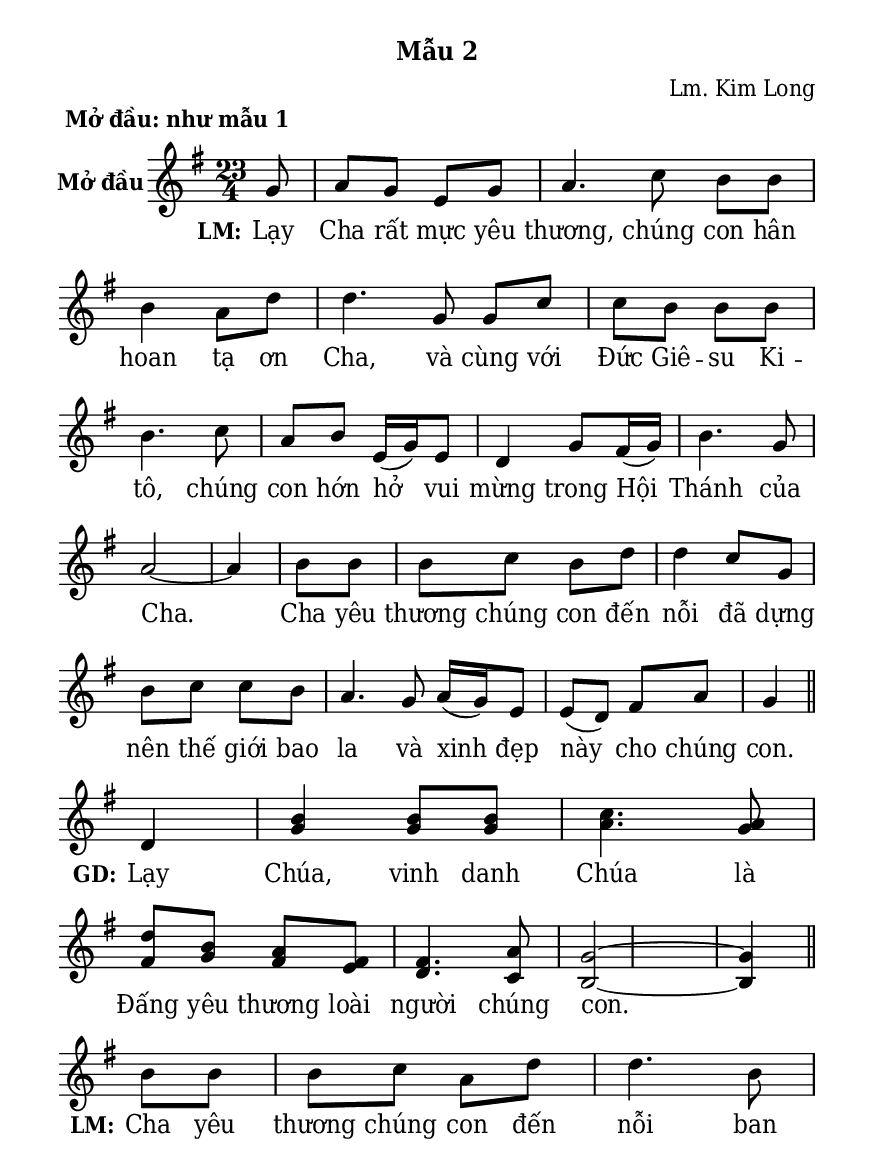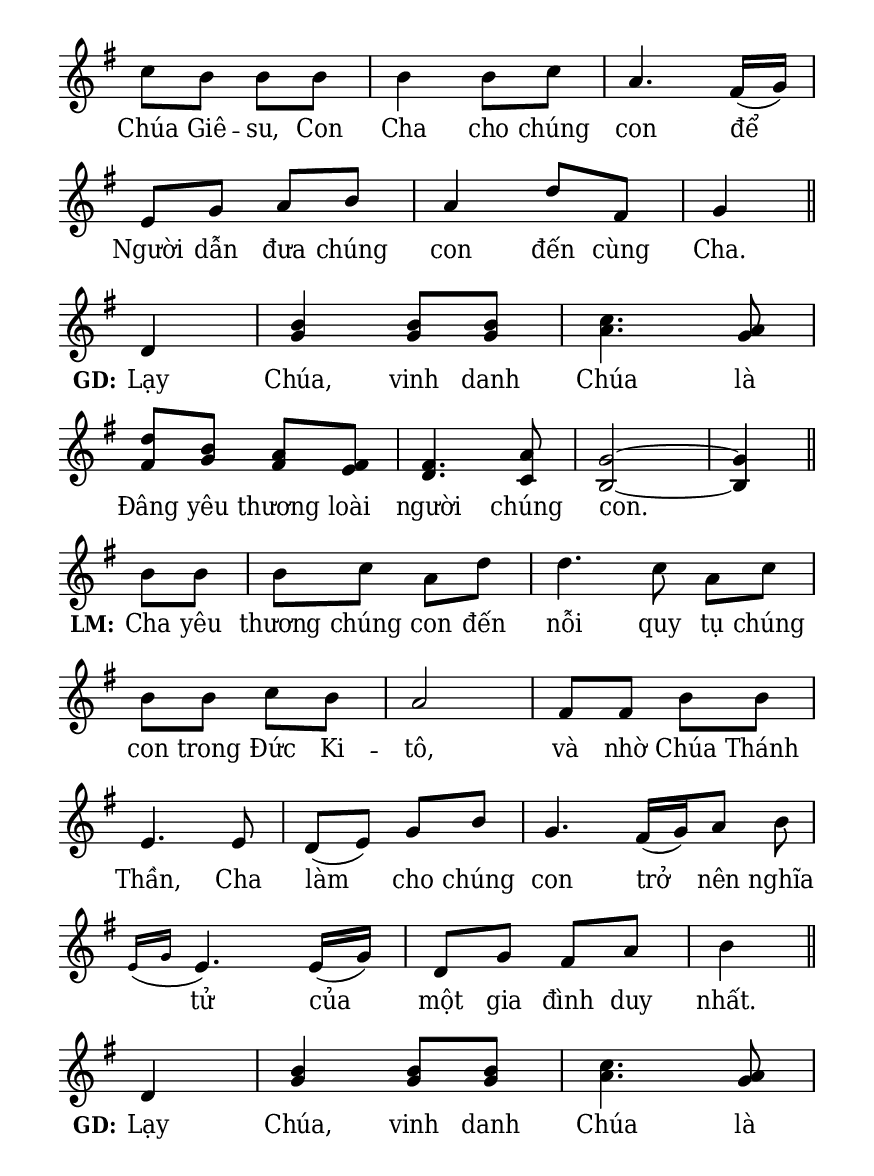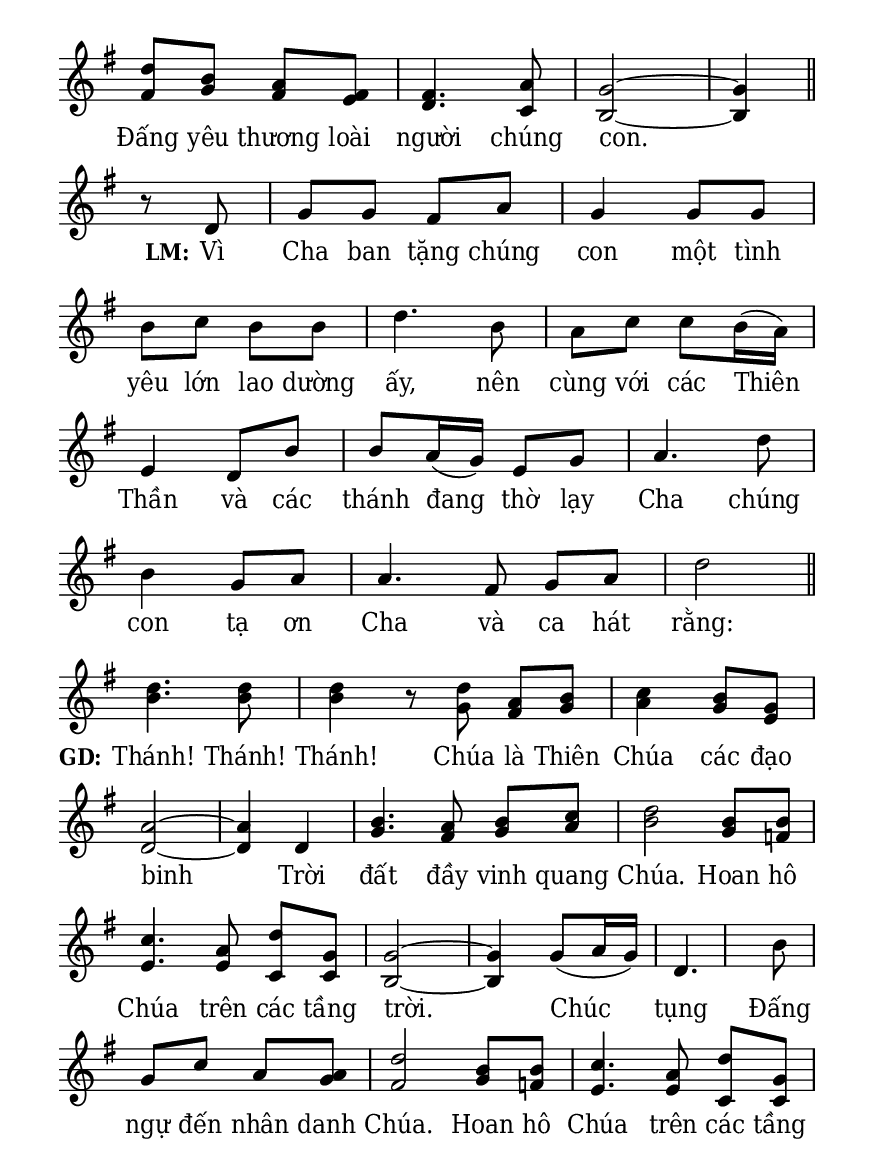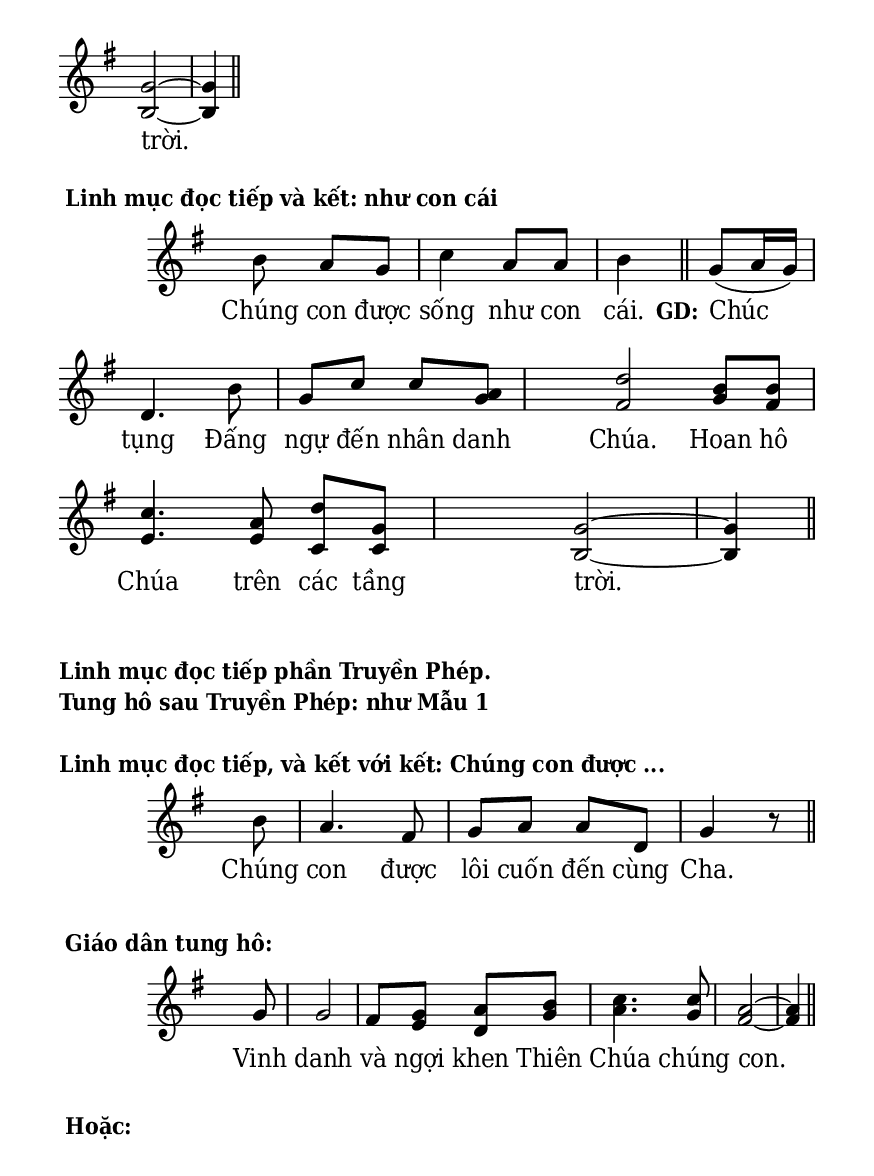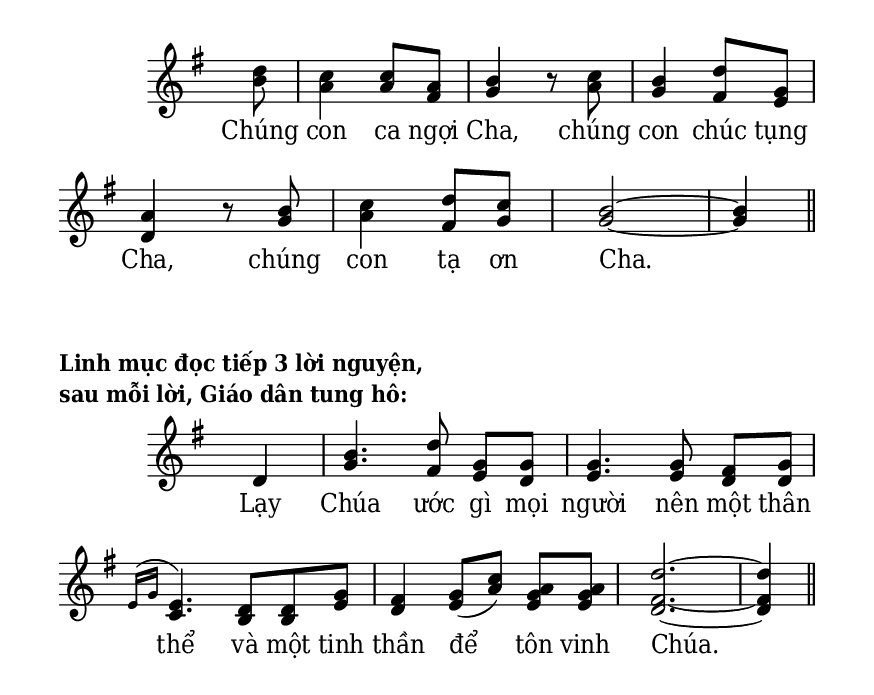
% Cài đặt chung
\version "2.22.1"
\include "english.ly"

\header {
  %title = "Kinh Nguyện Thánh Thể"
  %subtitle = \markup { \huge \bold "Thánh Lễ Dành Cho Trẻ Em" }
  subsubtitle = \markup { \large \bold "Mẫu 2" }
  composer = "Lm. Kim Long"
  %arranger = " "
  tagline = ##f
}

% Nhạc
nhacMauMot = \relative c'' {
  \key g \major
  \time 23/4
  \partial 8 g8 \bar "|"
  a8 [g] e [g] \bar "|"
  a4. c8 b [b] \bar "|"
  b4 a8 [d] \bar "|"
  d4. g,8 g [c] \bar "|"
  c [b] b [b] \bar "|"
  b4. c8 \bar "|"
  a [b] e,16 [(g) e8] \bar "|"
  d4 g8 [fs16 (g)] \bar "|"
  b4. g8 \bar "|"
  a2 ~ \bar "|"
  a4 b8 [b] \bar "|"
  b [c] b [d] \bar "|"
  d4 c8 [g] \bar "|"
  b [c] c [b] \bar "|"
  a4. g8 a16 [(g) e8] \bar "|"
  e ([d]) fs [a] \bar "|"
  g4 \bar "||" \break
  
  d4 \bar "|"
  <<
    {
      b'4 b8 [b] \bar "|"
      c4. a8 \bar "|"
      d [b] a [fs] \bar "|"
      fs4. a8 \bar "|"
      g2 ~ \bar "|"
      g4 \bar "||"
    }
    {
      g4 g8 [g]
      a4. g8
      fs g fs e
      d4. c8
      b2 ~
      b4
    }
  >>
  \break
  \oneVoice
  
  b'8 [b] \bar "|"
  b [c] a [d] \bar "|"
  d4. b8 \bar "|"
  c [b] b [b] \bar "|"
  b4 b8 [c] \bar "|"
  a4. fs16 ([g]) \bar "|"
  e8 [g] a [b] \bar "|"
  a4 d8 [fs,] \bar "|"
  g4 \bar "||" \break
  
  d4 \bar "|"
  <<
    {
      b'4 b8 [b] \bar "|"
      c4. a8 \bar "|"
      d [b] a [fs] \bar "|"
      fs4. a8 \bar "|"
      g2 ~ \bar "|"
      g4 \bar "||"
    }
    {
      g4 g8 [g]
      a4. g8
      fs g fs e
      d4. c8
      b2 ~
      b4
    }
  >>
  \break
  \oneVoice
  
  b'8 [b] \bar "|"
  b [c] a [d] \bar "|"
  d4. c8 a [c] \bar "|"
  b [b] c [b] \bar "|"
  a2 \bar "|"
  fs8 [fs] b [b] \bar "|"
  e,4. e8 \bar "|"
  d ([e]) g [b] \bar "|"
  g4. fs16 [(g) a8] b \bar "|"
  \slashedGrace { e,16 ([g]  } e4.) e16 ([g]) \bar "|"
  d8 [g] fs [a] \bar "|"
  b4 \bar "||" \break
  
  d,4 \bar "|"
  <<
    {
      b'4 b8 [b] \bar "|"
      c4. a8 \bar "|"
      d [b] a [fs] \bar "|"
      fs4. a8 \bar "|"
      g2 ~ \bar "|"
      g4 \bar "||"
    }
    {
      g4 g8 [g]
      a4. g8
      fs g fs e
      d4. c8
      b2 ~
      b4
    }
  >>
  \break
  \oneVoice
  
  r8 d \bar "|"
  g8 [g] fs [a] \bar "|"
  g4 g8 [g] \bar "|"
  b [c] b [b] \bar "|"
  d4. b8 \bar "|"
  a [c] c [b16 (a)] \bar "|"
  e4 d8 [b'] \bar "|"
  b [a16 (g)] e8 [g] \bar "|"
  a4. d8 \bar "|"
  b4 g8 [a] \bar "|"
  a4. fs8 g [a] \bar "|"
  d2 \bar "||" \break
  
  <<
    {
      d4. d8 \bar "|"
      d4 r8 d a [b] \bar "|"
      c4 b8 [g] \bar "|"
      a2 ~ \bar "|"
      a4 d, \bar "|"
      b'4. a8 b [c] \bar "|"
      d2 b8 [b] \bar "|"
      c4. a8 d [g,] \bar "|"
      g2 ~ \bar "|"
      g4 g8 ([a16 g]) \bar "|"
      d4. b'8 \bar "|"
      g [c] a [a] \bar "|"
      d2 b8 [b] \bar "|"
      c4. a8 d [g,] \bar "|"
      g2 ~ \bar "|"
      g4 \bar "||"
    }
    {
      b4. b8
      b4 r8 g fs g
      a4 g8 e
      d2 ~
      d4 \skip 4
      g4. fs8 g a
      b2 g8 f!
      e4. e8 c c
      b2 ~
      b4 \skip 4
      \skip 4. \skip 8
      \skip 8 \skip 8 \skip 8 g'8
      fs2 g8 f!
      e4. e8 c c
      b2 ~
      b4
    }
  >>
}

nhacMauHai = \relative c'' {
  \key g \major
  \time 2/4
  \partial 4. b8 a g |
  c4 a8 a |
  b4 \bar "||"
  g8 (a16 g) d4. b'8 |
  g c c
  <<
    {
      a |
      \time 3/4
      d2 b8 b |
      c4. a8 d [g,] |
      \time 2/4
      g2 ~ |
      g4 \bar "||"
    }
    {
      g8 |
      fs2 g8 fs |
      e4. e8 c c |
      b2 ~ |
      b4
    }
  >>
}

nhacMauBa = \relative c'' {
  \key g \major
  \time 2/4
  \partial 8 b8 |
  a4. fs8 |
  g a a d, |
  g4 r8 \bar "||"
}

nhacMauBon = \relative c'' {
  \key g \major
  \time 2/4
  \partial 8 g8 |
  g2 |
  fs8
  <<
    {
      g a b |
      c4. c8 |
      a2 ~ |
      a4 \bar "||"
    }
    {
      e8 d g |
      a4. g8 |
      fs2 ~ |
      fs4
    }
  >>
}

nhacMauNam = \relative c'' {
  \key g \major
  \time 2/4
  \partial 8
  <<
    {
      d8 |
      c4 c8 a |
      b4 r8 c |
      b4 d8 g, |
      a4 r8 b |
      a4 fs8 g |
      g2 ~ |
      g4 \bar "||"
    }
    {
      b8 |
      a4 a8 fs |
      g4 r8 a |
      g4 fs8 e |
      d4 r8 g |
      c4 d8 c |
      b2 ~ |
      b4
    }
  >>
}

nhacMauSau = \relative c' {
  \key g \major
  \time 3/4
  \partial 4 d4 |
  <<
    {
      b'4. d8 g, [g] |
      g4. g8 fs [g] |
      \slashedGrace { e16 ^(g } e4.) d8 d g |
      fs4 g8 (c) a [a] |
      d2. ~ |
      d4 \bar "||"
    }
    {
      g,4. fs8 e d |
      e4. e8 d d |
      c4. b8 b e |
      d4 e8 (a) <g e> <g e> |
      <fs d>2. ~ |
      <fs d>4
    }
  >>
}

% Lời
loiMauMot = \lyricmode {
  \set stanza = "LM:"
  Lạy Cha rất mực yêu thương, chúng con hân hoan tạ ơn Cha,
  và cùng với Đức Giê -- su Ki -- tô, chúng con hớn hở vui mừng
  trong Hội Thánh của Cha.
  Cha yêu thương chúng con đến nỗi đã dựng nên thế giới bao la
  và xinh đẹp này cho chúng con.
  \set stanza = "GD:"
  Lạy Chúa, vinh danh Chúa là Đấng yêu thương loài người chúng con.
  \set stanza = "LM:"
  Cha yêu thương chúng con đến nỗi ban Chúa Giê -- su,
  Con Cha cho chúng con để Người dẫn đưa chúng con đến cùng Cha.
  \set stanza = "GD:"
  Lạy Chúa, vinh danh Chúa là Đâng yêu thương loài người chúng con.
  \set stanza = "LM:"
  Cha yêu thương chúng con đến nỗi quy tụ chúng con
  trong Đức Ki -- tô, và nhờ Chúa Thánh Thần, Cha làm cho chúng con
  trở nên nghĩa tử của một gia đình duy nhất.
  \set stanza = "GD:"
  Lạy Chúa, vinh danh Chúa là Đấng yêu thương loài người chúng con.
  \set stanza = "LM:"
  Vì Cha ban tặng chúng con một tình yêu lớn lao dường ấy,
  nên cùng với các Thiên Thần và các thánh đang thờ lạy Cha
  chúng con tạ ơn Cha và ca hát rằng:
  \set stanza = "GD:"
  Thánh! Thánh! Thánh! Chúa là Thiên Chúa các đạo binh
  Trời đất đầy vinh quang Chúa. Hoan hô Chúa trên các tầng trời.
  Chúc tụng Đấng ngự đến nhân danh Chúa.
  Hoan hô Chúa trên các tầng trời.
}

loiMauHai = \lyricmode {
  Chúng con được sống như con cái.
  \set stanza = "GD:"
  Chúc tụng Đấng ngự đến nhân danh Chúa.
  Hoan hô Chúa trên các tầng trời.
}

loiMauBa = \lyricmode {
  Chúng con được lôi cuốn đến cùng Cha.
}

loiMauBon = \lyricmode {
  Vinh danh và ngợi khen Thiên Chúa chúng con.
}

loiMauNam = \lyricmode {
  Chúng con ca ngợi Cha, chúng con chúc tụng Cha,
  chúng con tạ ơn Cha.
}

loiMauSau = \lyricmode {
  Lạy Chúa ước gì mọi người nên một thân thể và một tinh thần
  để tôn vinh Chúa.
}

% Dàn trang
\paper {
  #(set-paper-size "a5")
  top-margin = 10\mm
  bottom-margin = 10\mm
  left-margin = 10\mm
  right-margin = 10\mm
  indent = #0
  #(define fonts
	 (make-pango-font-tree "Deja Vu Serif Condensed"
	 		       "Deja Vu Serif Condensed"
			       "Deja Vu Serif Condensed"
			       (/ 20 20)))
  print-page-number = ##f
}

\markup {
  \null
  \bold "Mở đầu: như mẫu 1"
}

\score {
  <<
    \new Staff \with {
      instrumentName = \markup { \bold "Mở đầu" }} <<
        \clef treble
        \new Voice = beSop {
          \nhacMauMot
        }
      \new Lyrics \lyricsto beSop \loiMauMot
    >>
  >>
  \layout {
    indent = 15
    %\override Staff.TimeSignature.transparent = ##t
    \override Lyrics.LyricSpace.minimum-distance = #0.8
    \override Score.BarNumber.break-visibility = ##(#f #f #f)
    \override Score.SpacingSpanner.uniform-stretching = ##t
    \set Score.defaultBarType = ""
    \set Score.barAlways = ##t
    ragged-last = ##t
  }
}

\markup {
  \null
  \bold "Linh mục đọc tiếp và kết: như con cái"
}

\score {
  <<
    \new Staff <<
        \clef treble
        \new Voice = beSop {
          \nhacMauHai
        }
      \new Lyrics \lyricsto beSop \loiMauHai
    >>
  >>
  \layout {
    indent = 15
    \override Staff.TimeSignature.transparent = ##t
    \override Lyrics.LyricSpace.minimum-distance = #0.7
    \override Score.BarNumber.break-visibility = ##(#f #f #f)
    \override Score.SpacingSpanner.uniform-stretching = ##t
    \override LyricHyphen.minimum-distance = #1.5
    ragged-last = ##f
  }
}

\markup {
  \column {
    \null
    \line { \bold "Linh mục đọc tiếp phần Truyền Phép." }
    \line { \bold "Tung hô sau Truyền Phép: như Mẫu 1" }
    \null
    \line { \bold "Linh mục đọc tiếp, và kết với kết: Chúng con được ..." }
  }
}

\score {
  <<
    \new Staff <<
        \clef treble
        \new Voice = beSop {
          \nhacMauBa
        }
      \new Lyrics \lyricsto beSop \loiMauBa
    >>
  >>
  \layout {
    indent = 15
    \override Staff.TimeSignature.transparent = ##t
    \override Lyrics.LyricSpace.minimum-distance = #0.7
    \override Score.BarNumber.break-visibility = ##(#f #f #f)
    \override Score.SpacingSpanner.uniform-stretching = ##t
    ragged-last = ##f
  }
}

\markup {
  \null
  \bold "Giáo dân tung hô:"
}

\score {
  <<
    \new Staff <<
        \clef treble
        \new Voice = beSop {
          \nhacMauBon
        }
      \new Lyrics \lyricsto beSop \loiMauBon
    >>
  >>
  \layout {
    indent = 15
    \override Staff.TimeSignature.transparent = ##t
    \override Lyrics.LyricSpace.minimum-distance = #0.7
    \override Score.BarNumber.break-visibility = ##(#f #f #f)
    \override Score.SpacingSpanner.uniform-stretching = ##t
    ragged-last = ##f
  }
}

\markup {
  \null
  \bold "Hoặc:"
}

\score {
  <<
    \new Staff <<
        \clef treble
        \new Voice = beSop {
          \nhacMauNam
        }
      \new Lyrics \lyricsto beSop \loiMauNam
    >>
  >>
  \layout {
    indent = 15
    \override Staff.TimeSignature.transparent = ##t
    \override Lyrics.LyricSpace.minimum-distance = #0.7
    \override Score.BarNumber.break-visibility = ##(#f #f #f)
    \override Score.SpacingSpanner.uniform-stretching = ##t
    ragged-last = ##f
  }
}

\markup {
  \column {
    \null
    \line { \bold "Linh mục đọc tiếp 3 lời nguyện," }
    \line { \bold "sau mỗi lời, Giáo dân tung hô:" }
  }
}

\score {
  <<
    \new Staff <<
        \clef treble
        \new Voice = beSop {
          \nhacMauSau
        }
      \new Lyrics \lyricsto beSop \loiMauSau
    >>
  >>
  \layout {
    indent = 15
    \override Staff.TimeSignature.transparent = ##t
    \override Lyrics.LyricSpace.minimum-distance = #0.7
    \override Score.BarNumber.break-visibility = ##(#f #f #f)
    \override Score.SpacingSpanner.uniform-stretching = ##t
    ragged-last = ##f
  }
}
